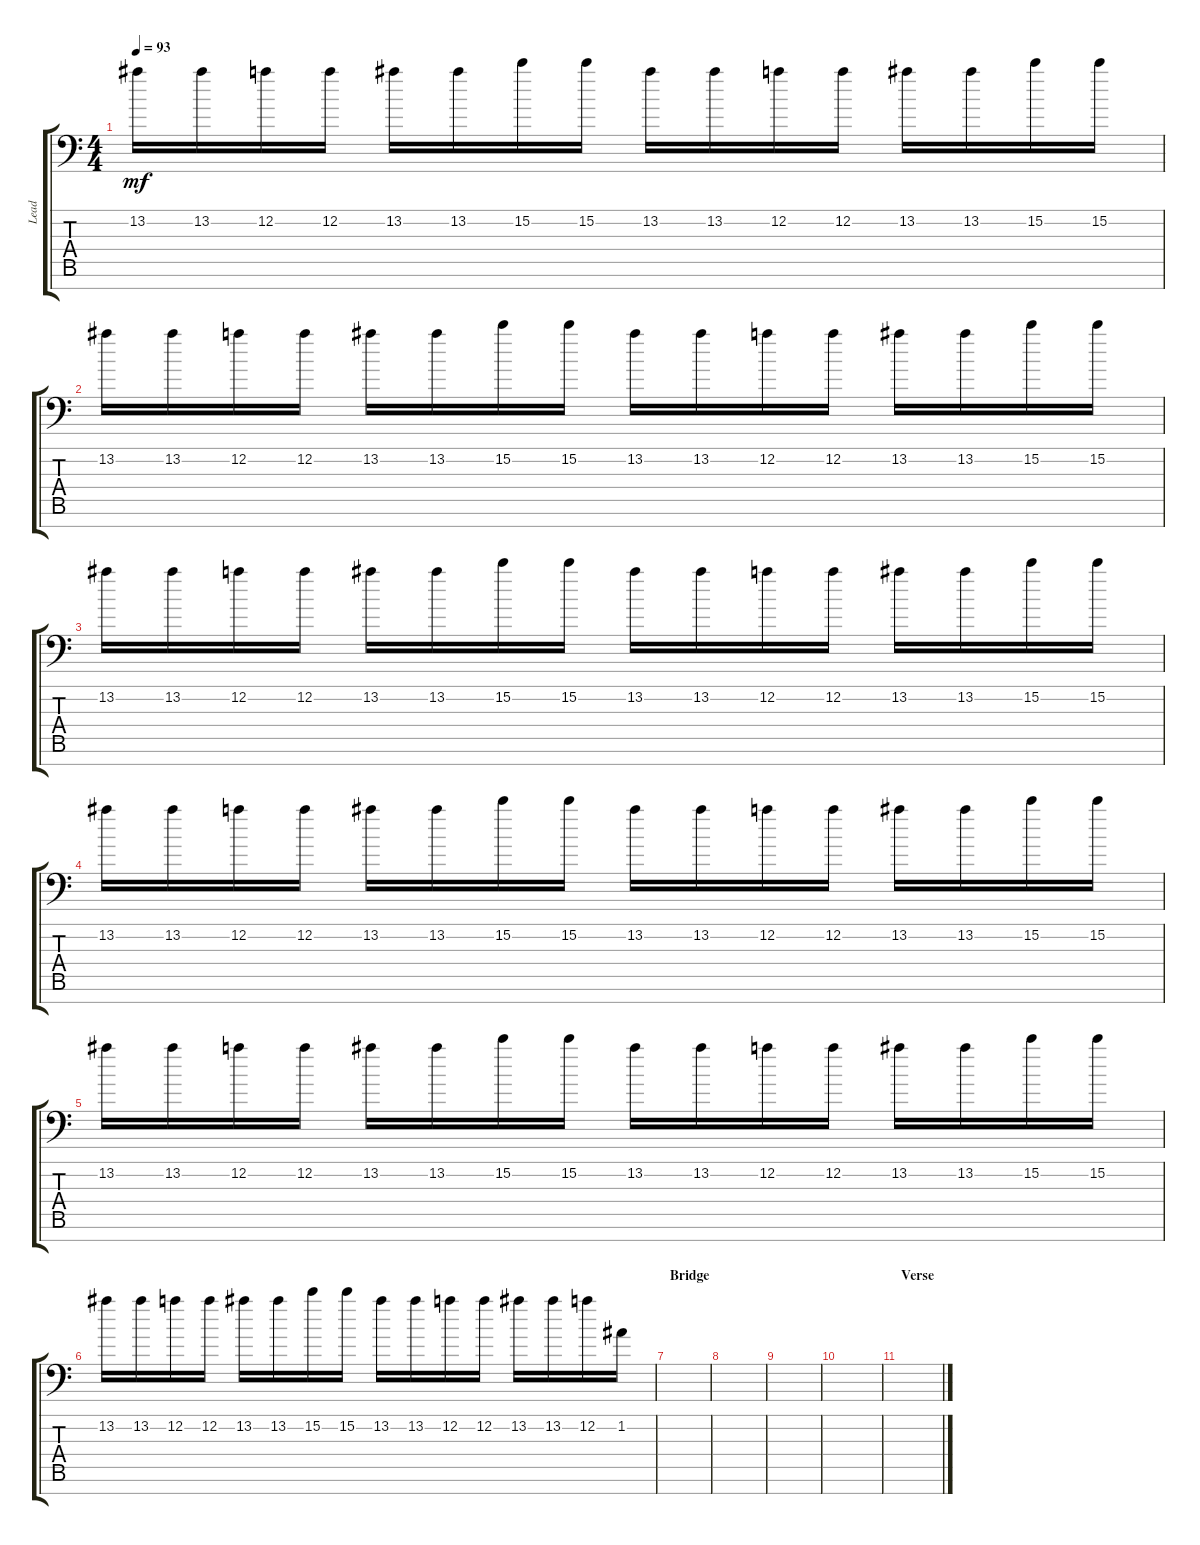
\track ("Lead" "Lead") {solo instrument distortionguitar}
\staff {score tabs}
\tuning (D4 A3 F3 C3 G2 D2 G1) {hide}
\ts (4 4)
\tempo 93
\clef f4
\ks c
13.2.16{dy mf instrument distortionguitar} 13.2.16 12.2.16 12.2.16 13.2.16 13.2.16 15.2.16 15.2.16 13.2.16 13.2.16 12.2.16 12.2.16 13.2.16 13.2.16 15.2.16 15.2.16 |
13.2.16 13.2.16 12.2.16 12.2.16 13.2.16 13.2.16 15.2.16 15.2.16 13.2.16 13.2.16 12.2.16 12.2.16 13.2.16 13.2.16 15.2.16 15.2.16 |
13.2.16 13.2.16 12.2.16 12.2.16 13.2.16 13.2.16 15.2.16 15.2.16 13.2.16 13.2.16 12.2.16 12.2.16 13.2.16 13.2.16 15.2.16 15.2.16 |
13.2.16 13.2.16 12.2.16 12.2.16 13.2.16 13.2.16 15.2.16 15.2.16 13.2.16 13.2.16 12.2.16 12.2.16 13.2.16 13.2.16 15.2.16 15.2.16 |
13.2.16 13.2.16 12.2.16 12.2.16 13.2.16 13.2.16 15.2.16 15.2.16 13.2.16 13.2.16 12.2.16 12.2.16 13.2.16 13.2.16 15.2.16 15.2.16 |
13.2.16 13.2.16 12.2.16 12.2.16 13.2.16 13.2.16 15.2.16 15.2.16 13.2.16 13.2.16 12.2.16 12.2.16 13.2.16 13.2.16 12.2.16 1.2.16 |
\section ("" "Bridge")
|
|
|
|
\section ("" "Verse")
